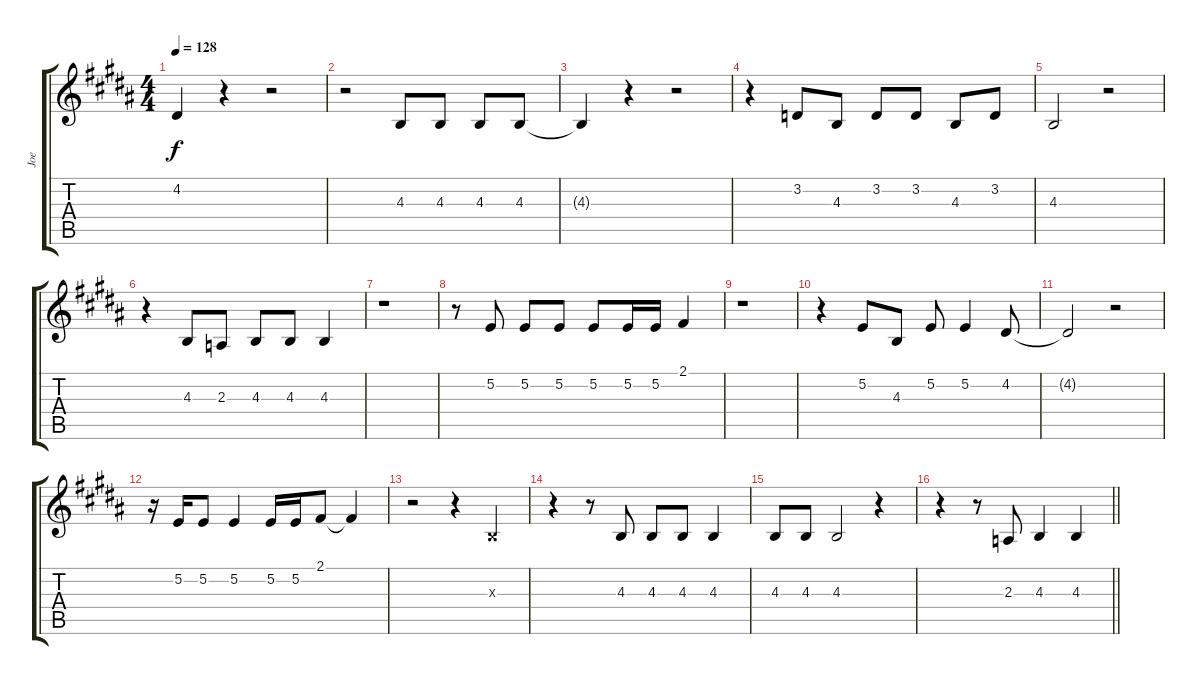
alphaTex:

\track ("Joe" "Joe") {instrument lead1square}
\staff {score tabs}
\tuning (E4 B3 G3 D3 A2 E2) {hide}
\ts (4 4)
\tempo 128
\clef g2
\ks b
4.2.4{dy f} r.4 r.2 |
r.2 4.3.8 4.3.8 4.3.8 4.3.8 |
4.3{t}.4 r.4 r.2 |
r.4 3.2.8 4.3.8 3.2.8 3.2.8 4.3.8 3.2.8 |
4.3.2 r.2 |
r.4 4.3.8 2.3.8 4.3.8 4.3.8 4.3.4 |
r.1 |
r.8 5.2.8 5.2.8 5.2.8 5.2.8 5.2.16 5.2.16 2.1.4 |
r.1 |
r.4 5.2.8 4.3.8 5.2.8 5.2.4 4.2.8 |
4.2{t}.2 r.2 |
r.16 5.2.16 5.2.8 5.2.4 5.2.16 5.2.16 2.1.8 2.1{t}.4 |
r.2 r.4 4.3{x}.4 |
r.4 r.8 4.3.8 4.3.8 4.3.8 4.3.4 |
4.3.8 4.3.8 4.3.2 r.4 |
\barLineRight lightlight
r.4 r.8 2.3.8 4.3.4 4.3.4
